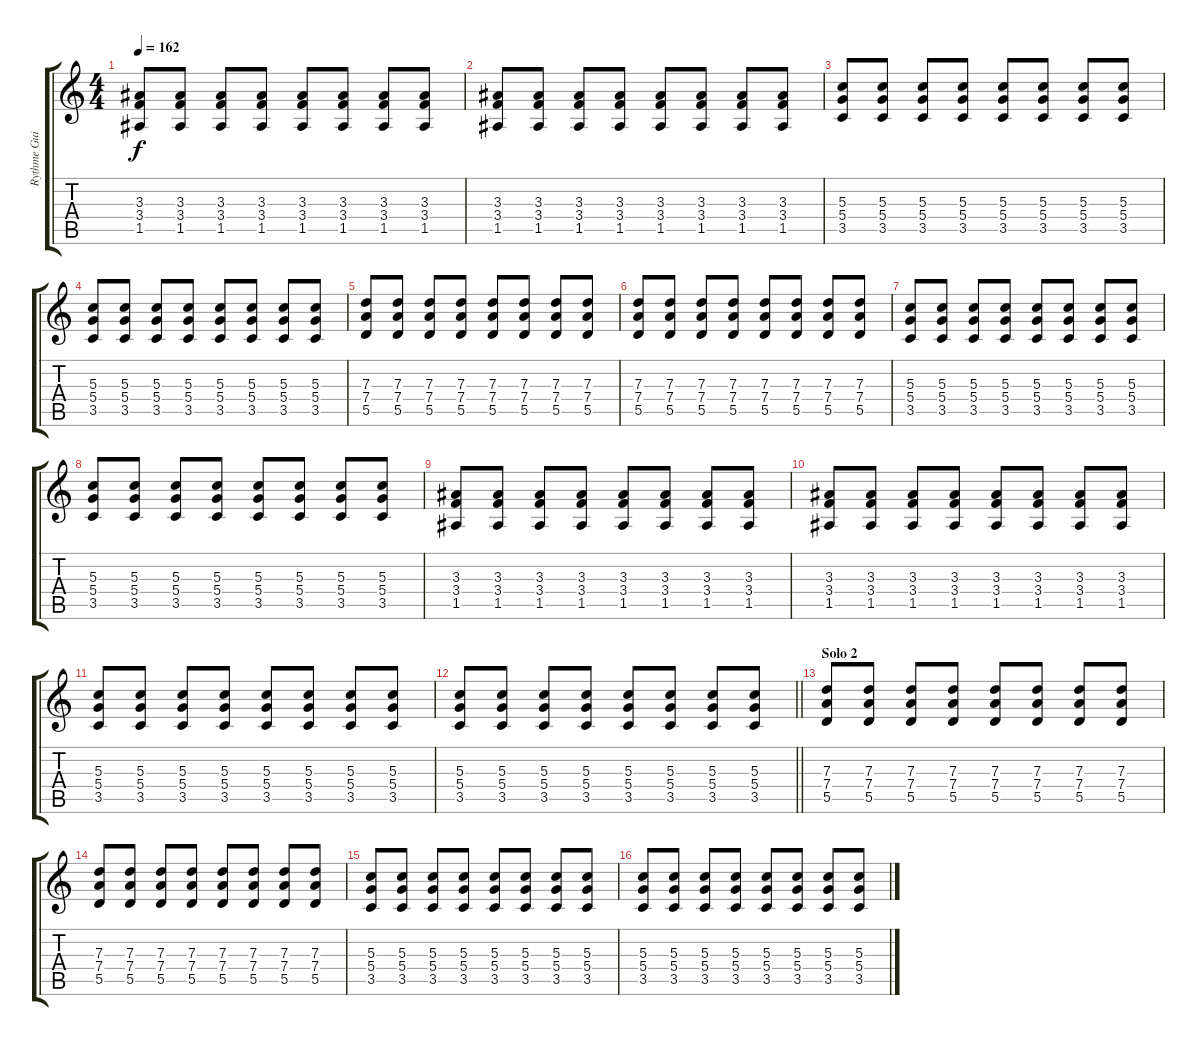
\track ("Rythme Guitar" "Rythme Gui") {instrument distortionguitar}
\staff {score tabs}
\tuning (E4 B3 G3 D3 A2 D2) {hide}
\ts (4 4)
\tempo 162
\clef g2
\ks c
(3.3 3.4 1.5).8{dy f} (3.3 3.4 1.5).8 (3.3 3.4 1.5).8 (3.3 3.4 1.5).8 (3.3 3.4 1.5).8 (3.3 3.4 1.5).8 (3.3 3.4 1.5).8 (3.3 3.4 1.5).8 |
(3.3 3.4 1.5).8 (3.3 3.4 1.5).8 (3.3 3.4 1.5).8 (3.3 3.4 1.5).8 (3.3 3.4 1.5).8 (3.3 3.4 1.5).8 (3.3 3.4 1.5).8 (3.3 3.4 1.5).8 |
(5.3 5.4 3.5).8 (5.3 5.4 3.5).8 (5.3 5.4 3.5).8 (5.3 5.4 3.5).8 (5.3 5.4 3.5).8 (5.3 5.4 3.5).8 (5.3 5.4 3.5).8 (5.3 5.4 3.5).8 |
(5.3 5.4 3.5).8 (5.3 5.4 3.5).8 (5.3 5.4 3.5).8 (5.3 5.4 3.5).8 (5.3 5.4 3.5).8 (5.3 5.4 3.5).8 (5.3 5.4 3.5).8 (5.3 5.4 3.5).8 |
(7.3 7.4 5.5).8 (7.3 7.4 5.5).8 (7.3 7.4 5.5).8 (7.3 7.4 5.5).8 (7.3 7.4 5.5).8 (7.3 7.4 5.5).8 (7.3 7.4 5.5).8 (7.3 7.4 5.5).8 |
(7.3 7.4 5.5).8 (7.3 7.4 5.5).8 (7.3 7.4 5.5).8 (7.3 7.4 5.5).8 (7.3 7.4 5.5).8 (7.3 7.4 5.5).8 (7.3 7.4 5.5).8 (7.3 7.4 5.5).8 |
(5.3 5.4 3.5).8 (5.3 5.4 3.5).8 (5.3 5.4 3.5).8 (5.3 5.4 3.5).8 (5.3 5.4 3.5).8 (5.3 5.4 3.5).8 (5.3 5.4 3.5).8 (5.3 5.4 3.5).8 |
(5.3 5.4 3.5).8 (5.3 5.4 3.5).8 (5.3 5.4 3.5).8 (5.3 5.4 3.5).8 (5.3 5.4 3.5).8 (5.3 5.4 3.5).8 (5.3 5.4 3.5).8 (5.3 5.4 3.5).8 |
(3.3 3.4 1.5).8 (3.3 3.4 1.5).8 (3.3 3.4 1.5).8 (3.3 3.4 1.5).8 (3.3 3.4 1.5).8 (3.3 3.4 1.5).8 (3.3 3.4 1.5).8 (3.3 3.4 1.5).8 |
(3.3 3.4 1.5).8 (3.3 3.4 1.5).8 (3.3 3.4 1.5).8 (3.3 3.4 1.5).8 (3.3 3.4 1.5).8 (3.3 3.4 1.5).8 (3.3 3.4 1.5).8 (3.3 3.4 1.5).8 |
(5.3 5.4 3.5).8 (5.3 5.4 3.5).8 (5.3 5.4 3.5).8 (5.3 5.4 3.5).8 (5.3 5.4 3.5).8 (5.3 5.4 3.5).8 (5.3 5.4 3.5).8 (5.3 5.4 3.5).8 |
\barLineRight lightlight
(5.3 5.4 3.5).8 (5.3 5.4 3.5).8 (5.3 5.4 3.5).8 (5.3 5.4 3.5).8 (5.3 5.4 3.5).8 (5.3 5.4 3.5).8 (5.3 5.4 3.5).8 (5.3 5.4 3.5).8 |
\section ("" "Solo 2")
(7.3 7.4 5.5).8{volume 10} (7.3 7.4 5.5).8 (7.3 7.4 5.5).8 (7.3 7.4 5.5).8 (7.3 7.4 5.5).8 (7.3 7.4 5.5).8 (7.3 7.4 5.5).8 (7.3 7.4 5.5).8 |
(7.3 7.4 5.5).8 (7.3 7.4 5.5).8 (7.3 7.4 5.5).8 (7.3 7.4 5.5).8 (7.3 7.4 5.5).8 (7.3 7.4 5.5).8 (7.3 7.4 5.5).8 (7.3 7.4 5.5).8 |
(5.3 5.4 3.5).8 (5.3 5.4 3.5).8 (5.3 5.4 3.5).8 (5.3 5.4 3.5).8 (5.3 5.4 3.5).8 (5.3 5.4 3.5).8 (5.3 5.4 3.5).8 (5.3 5.4 3.5).8 |
(5.3 5.4 3.5).8 (5.3 5.4 3.5).8 (5.3 5.4 3.5).8 (5.3 5.4 3.5).8 (5.3 5.4 3.5).8 (5.3 5.4 3.5).8 (5.3 5.4 3.5).8 (5.3 5.4 3.5).8
